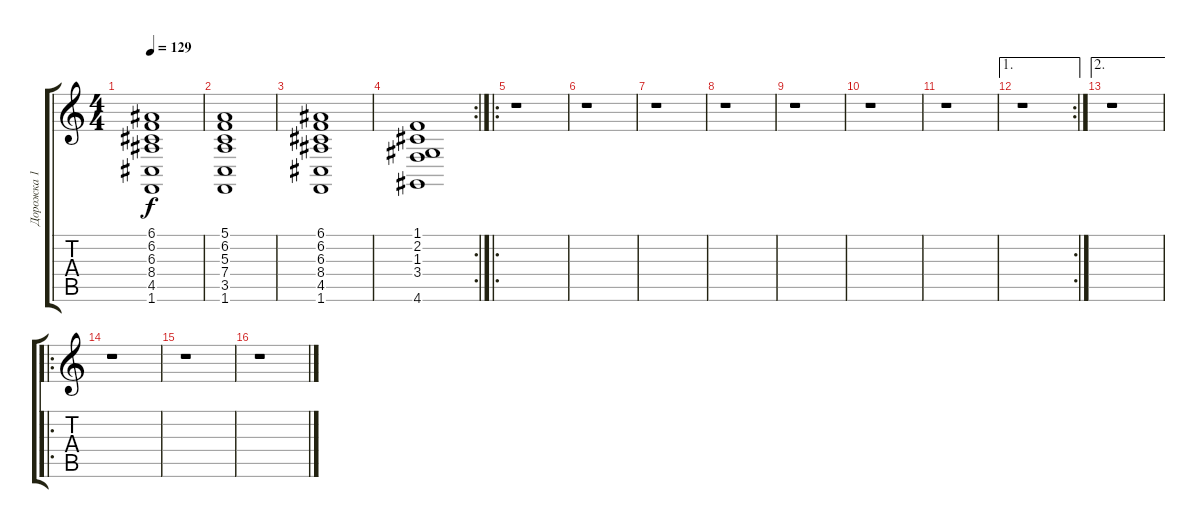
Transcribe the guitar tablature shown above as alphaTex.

\track ("Дорожка 1" "Дорожка 1") {instrument stringensemble1}
\staff {score tabs}
\tuning (E4 B3 G3 D3 A2 E2) {hide}
\ts (4 4)
\tempo 129
\clef g2
\ks c
(6.1 6.2 6.3 8.4 4.5 1.6).1{dy f} |
(5.1 6.2 5.3 7.4 3.5 1.6).1 |
(6.1 6.2 6.3 8.4 4.5 1.6).1 |
\rc 2
(1.1 2.2 1.3 3.4 4.6).1 |
\ro
r.1 |
r.1 |
r.1 |
r.1 |
r.1 |
r.1 |
r.1 |
\ae 1
\rc 2
r.1 |
\ae 2
r.1 |
\ro
r.1 |
r.1 |
r.1
